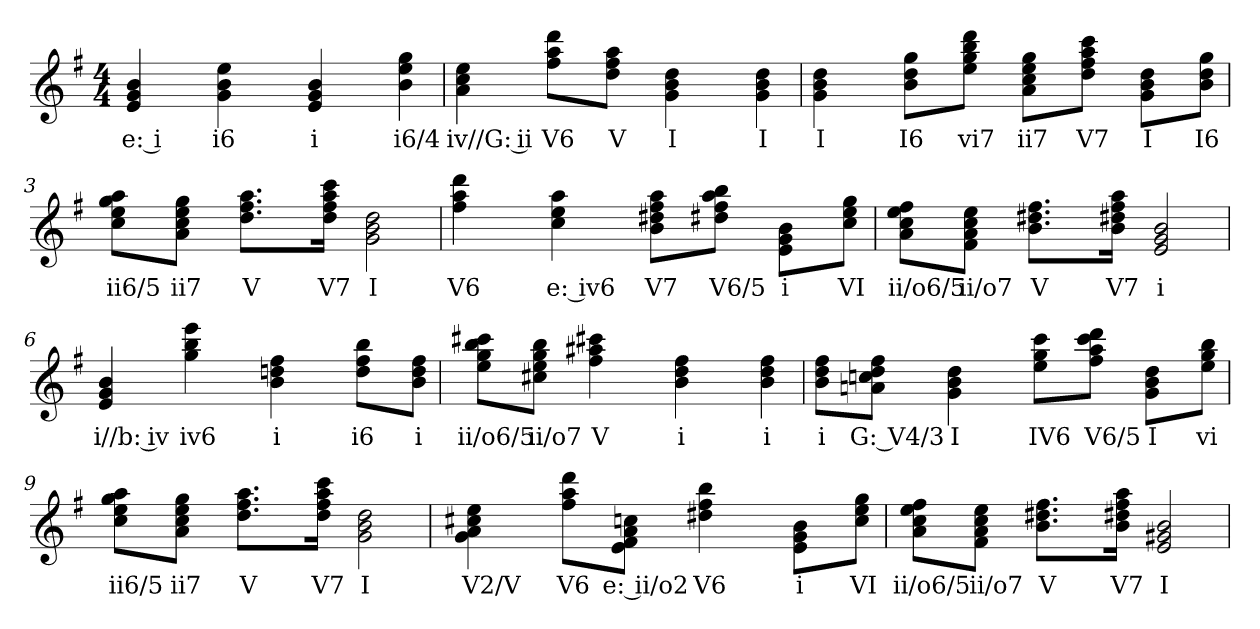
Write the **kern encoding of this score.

**kern	**text
*part1	*part1
*staff1	*staff1
*k[f#]	*
*e:	*
*M4/4	*
=	=
4e 4g 4b	e: i
4ryy	.
4g 4b 4ee	i6
4ryy	.
4e 4g 4b	i
4ryy	.
4b 4ee 4gg	i6/4
=1	=1
4a 4cc 4ee	iv//G: ii
4ryy	.
8ff# 8aa 8dddL	V6
8ryy	.
8dd 8ff# 8aaJ	V
8ryy	.
4g 4b 4dd	I
4ryy	.
4g 4b 4dd	I
=2	=2
4g 4b 4dd	I
4ryy	.
8b 8dd 8ggL	I6
8ryy	.
8ee 8gg 8bb 8dddJ	vi7
8ryy	.
8a 8cc 8ee 8ggL	ii7
8ryy	.
8dd 8ff# 8aa 8cccJ	V7
8ryy	.
8g 8b 8ddL	I
8ryy	.
8b 8dd 8ggJ	I6
=3	=3
8cc 8ee 8gg 8aaL	ii6/5
8ryy	.
8a 8cc 8ee 8ggJ	ii7
8ryy	.
8.dd 8.ff# 8.aaL	V
8.ryy	.
16dd 16ff# 16aa 16cccJk	V7
16ryy	.
2g 2b 2dd	I
=4	=4
4ff# 4aa 4ddd	V6
4ryy	.
4cc 4ee 4aa	e: iv6
4ryy	.
8b 8dd#X 8ff# 8aaL	V7
8ryy	.
8dd#X 8ff# 8aa 8bbJ	V6/5
8ryy	.
8e 8g 8bL	i
8ryy	.
8cc 8ee 8ggJ	VI
=5	=5
8a 8cc 8ee 8ff#L	ii/o6/5
8ryy	.
8f# 8a 8cc 8eeJ	ii/o7
8ryy	.
8.b 8.dd#X 8.ff#L	V
8.ryy	.
16b 16dd#X 16ff# 16aaJk	V7
16ryy	.
2e 2g 2b	i
=6	=6
4e 4g 4b	i//b: iv
4ryy	.
4gg 4bb 4eee	iv6
4ryy	.
4b 4ddn 4ff#	i
4ryy	.
8dd 8ff# 8bbL	i6
8ryy	.
8b 8dd 8ff#J	i
=7	=7
8ee 8gg 8bb 8ccc#XL	ii/o6/5
8ryy	.
8cc#X 8ee 8gg 8bbJ	ii/o7
8ryy	.
4ff# 4aa#X 4ccc#X	V
4ryy	.
4b 4dd 4ff#	i
4ryy	.
4b 4dd 4ff#	i
=8	=8
8b 8dd 8ff#L	i
8ryy	.
8an 8ccn 8dd 8ff#J	G: V4/3
8ryy	.
4g 4b 4dd	I
4ryy	.
8ee 8gg 8cccL	IV6
8ryy	.
8ff# 8aa 8ccc 8dddJ	V6/5
8ryy	.
8g 8b 8ddL	I
8ryy	.
8ee 8gg 8bbJ	vi
=9	=9
8cc 8ee 8gg 8aaL	ii6/5
8ryy	.
8a 8cc 8ee 8ggJ	ii7
8ryy	.
8.dd 8.ff# 8.aaL	V
8.ryy	.
16dd 16ff# 16aa 16cccJk	V7
16ryy	.
2g 2b 2dd	I
=10	=10
4g 4a 4cc#X 4ee	V2/V
4ryy	.
8ff# 8aa 8dddL	V6
8ryy	.
8e 8f# 8a 8ccnJ	e: ii/o2
8ryy	.
4dd#X 4ff# 4bb	V6
4ryy	.
8e 8g 8bL	i
8ryy	.
8cc 8ee 8ggJ	VI
=11	=11
8a 8cc 8ee 8ff#L	ii/o6/5
8ryy	.
8f# 8a 8cc 8eeJ	ii/o7
8ryy	.
8.b 8.dd#X 8.ff#L	V
8.ryy	.
16b 16dd#X 16ff# 16aaJk	V7
16ryy	.
2e 2g#X 2b	I
=	=
*-	*-
